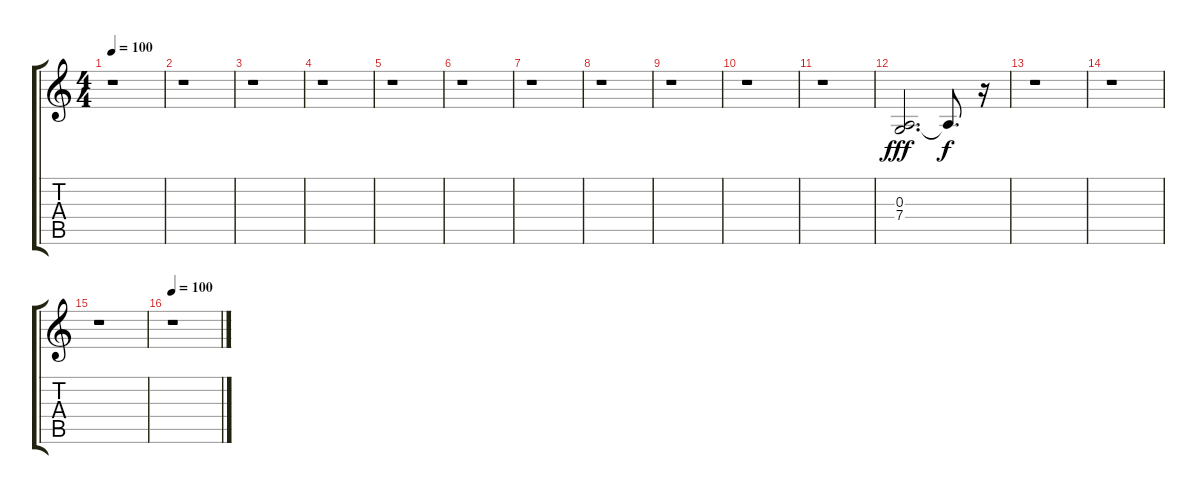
\track "" {instrument lead6voice}
\staff {score tabs}
\tuning (E4 B3 G3 D3 A2 E2) {hide}
\ts (4 4)
\tempo 100
\clef g2
\ks c
r.1{dy fff} |
r.1 |
r.1 |
r.1 |
r.1 |
r.1 |
r.1 |
r.1 |
r.1 |
r.1 |
r.1 |
(0.3 7.4).2{d} 7.4{t}.8{d dy f} r.16 |
r.1 |
r.1 |
r.1 |
\tempo 100
r.1
